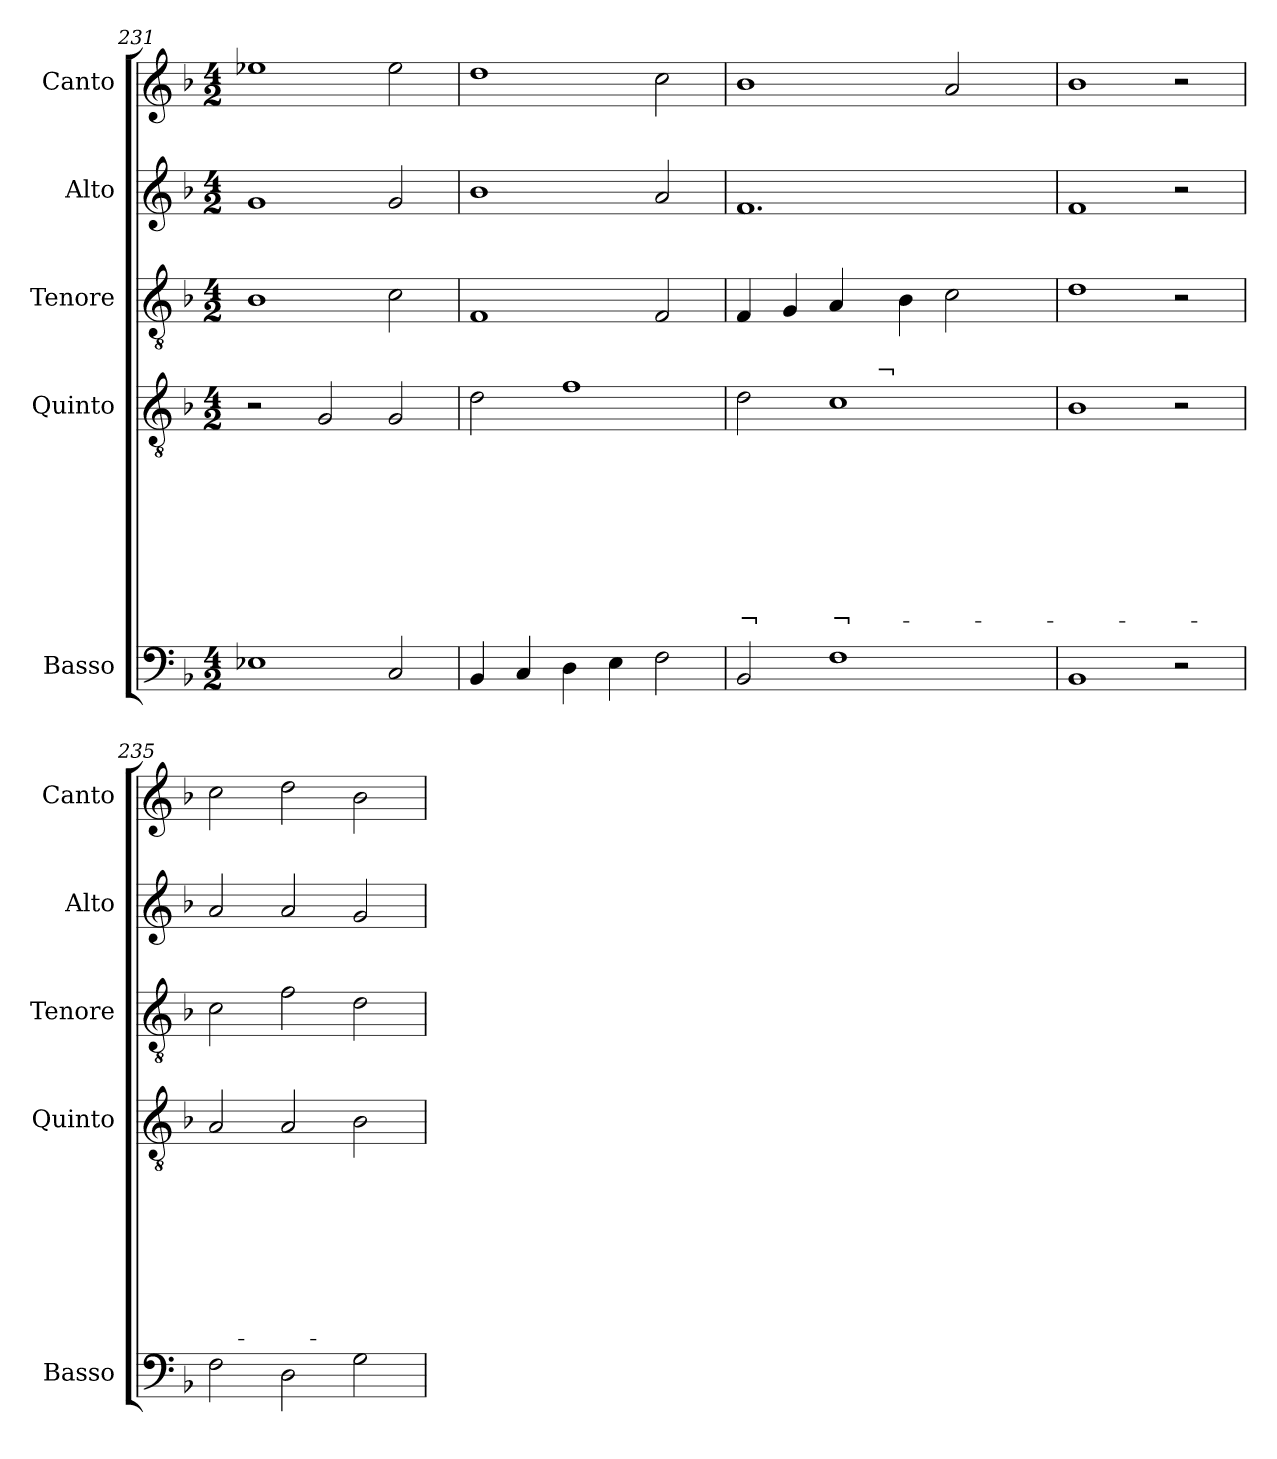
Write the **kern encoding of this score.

**kern	**kern	**text	**text	**text	**text	**text	**text	**text	**text	**kern	**kern	**kern
*part5	*part4	*part4	*part4	*part4	*part4	*part4	*part4	*part4	*part4	*part3	*part2	*part1
*staff5	*staff4	*staff4	*staff4	*staff4	*staff4	*staff4	*staff4	*staff4	*staff4	*staff3	*staff2	*staff1
*I"Basso	*I"Quinto	*	*	*	*	*	*	*	*	*I"Tenore	*I"Alto	*I"Canto
*I'Basso	*I'Quinto	*	*	*	*	*	*	*	*	*I'Tenore	*I'Alto	*I'Canto
*clefF4	*clefGv2	*	*	*	*	*	*	*	*	*clefGv2	*clefG2	*clefG2
*k[b-]	*k[b-]	*	*	*	*	*	*	*	*	*k[b-]	*k[b-]	*k[b-]
*F:	*F:	*	*	*	*	*	*	*	*	*F:	*F:	*F:
*M4/2	*M4/2	*	*	*	*	*	*	*	*	*M4/2	*M4/2	*M4/2
=231	=231	=231	=231	=231	=231	=231	=231	=231	=231	=231	=231	=231
1E-	2r	.	.	.	.	.	.	.	.	1B-	1g	1ee-X
.	2G/	.	.	.	.	.	.	.	.	.	.	.
2C/	2G/	.	.	.	.	.	.	.	.	2c\	2g/	2ee-\
=232	=232	=232	=232	=232	=232	=232	=232	=232	=232	=232	=232	=232
4BB-/	2d\	.	.	.	.	.	.	.	.	1F	1b-	1dd
4C/	.	.	.	.	.	.	.	.	.	.	.	.
4D\	1f	.	.	.	.	.	.	.	.	.	.	.
4E\	.	.	.	.	.	.	.	.	.	.	.	.
2F\	.	.	.	.	.	.	.	.	.	2F/	2a/	2cc\
!!LO:LB:g=z
=233	=233	=233	=233	=233	=233	=233	=233	=233	=233	=233	=233	=233
!	!LO:TX:a:t=¬	!	!	!	!	!	!	!	!	!	!	!
!	!	!	!	!	!	!	!	!	!LO:LY:b	!	!	!
*	*^	*	*	*	*	*	*	*	*	*	*	*
2BB-/	2d\	2ryy	.	.	.	.	.	.	.	-¬	4F/	1.f	1b-
.	.	.	.	.	.	.	.	.	.	.	4G/	.	.
!	!	!	!	!	!	!	!	!	!	!LO:LY:b	!	!	!
1F	1c	8ryy	.	.	.	.	.	.	.	¬-	4A/	.	.
.	.	32.ryy	.	.	.	.	.	.	.	.	.	.	.
!	!	!LO:TX:a:t=¬	!	!	!	!	!	!	!	!	!	!	!
.	.	2ryy	.	.	.	.	.	.	.	.	.	.	.
.	.	.	.	.	.	.	.	.	.	.	4B-\	.	.
.	.	.	.	.	.	.	.	.	.	.	2c\	.	2a/
.	.	4ryy	.	.	.	.	.	.	.	.	.	.	.
.	.	16ryy	.	.	.	.	.	.	.	.	.	.	.
.	.	64ryy	.	.	.	.	.	.	.	.	.	.	.
*	*v	*v	*	*	*	*	*	*	*	*	*	*	*
=234	=234	=234	=234	=234	=234	=234	=234	=234	=234	=234	=234	=234
1BB-	1B-	.	.	.	.	.	.	.	.	1d	1f	1b-
2r	2r	.	.	.	.	.	.	.	.	2r	2r	2r
=235	=235	=235	=235	=235	=235	=235	=235	=235	=235	=235	=235	=235
2F\	2A/	.	.	.	.	.	.	.	.	2c\	2a/	2cc\
2D\	2A/	.	.	.	.	.	.	.	.	2f\	2a/	2dd\
2G\	2B-\	.	.	.	.	.	.	.	.	2d\	2g/	2b-\
=	=	=	=	=	=	=	=	=	=	=	=	=
*-	*-	*-	*-	*-	*-	*-	*-	*-	*-	*-	*-	*-
